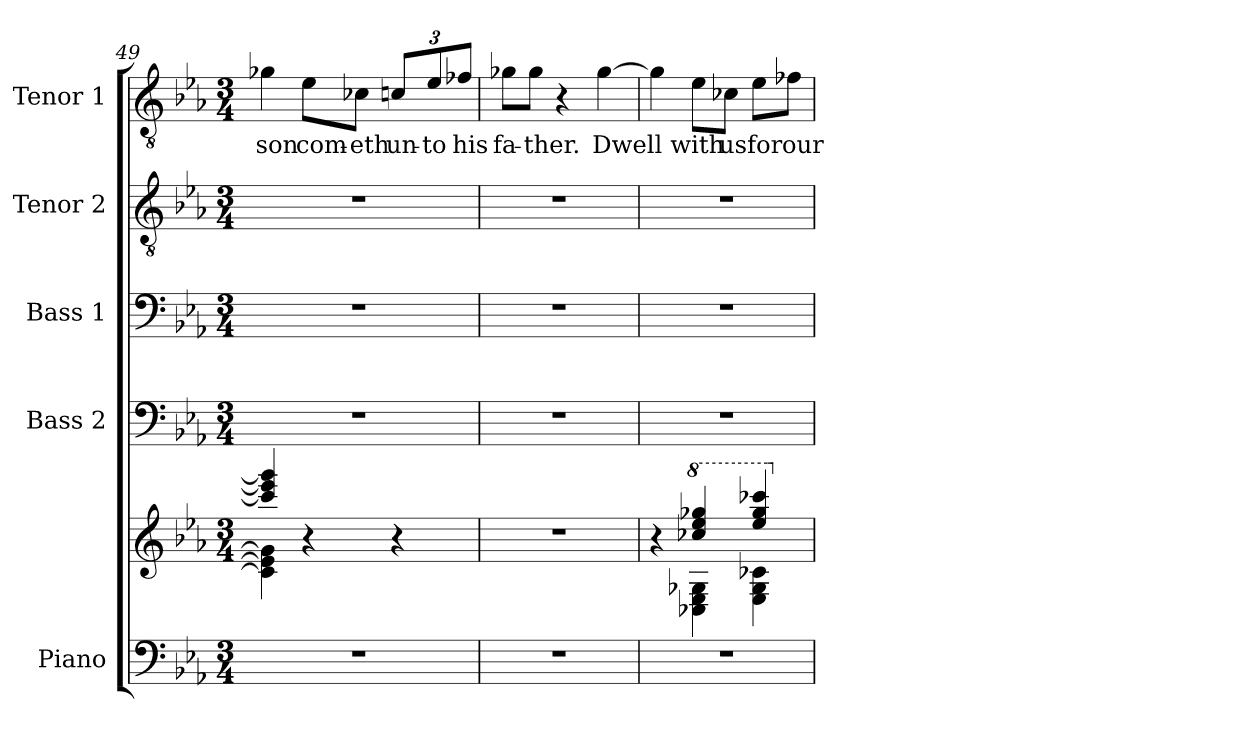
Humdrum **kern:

**kern	**kern	**kern	**kern	**kern	**kern	**text
*part5	*part5	*part4	*part3	*part2	*part1	*part1
*staff6	*staff5	*staff4	*staff3	*staff2	*staff1	*staff1
*I"Piano	*	*I"Bass 2	*I"Bass 1	*I"Tenor 2	*I"Tenor 1	*
*I'Pno.	*	*I'B2.	*I'B1.	*I'T2.	*I'T1.	*
*clefF4	*clefG2	*clefF4	*clefF4	*clefGv2	*clefGv2	*
*	*	*	*	*ITrd7c12	*ITrd7c12	*
*k[b-e-a-]	*k[b-e-a-]	*k[b-e-a-]	*k[b-e-a-]	*k[b-e-a-]	*k[b-e-a-]	*
*E-:	*E-:	*E-:	*E-:	*E-:	*E-:	*
*M3/4	*M3/4	*M3/4	*M3/4	*M3/4	*M3/4	*
=49	=49	=49	=49	=49	=49	=49
*	*^	*	*	*	*	*
!	!	!	!	!	!	!	!LO:LY:b
2.r	4ccc-/] 4eee-/] 4ggg-/]	4c-\] 4e-\] 4g-\]	2.r	2.r	2.r	4G-X\	son
!	!	!	!	!	!	!	!LO:LY:b
.	4r	2ryy	.	.	.	8E-\L	com-
!	!	!	!	!	!	!	!LO:LY:b
.	.	.	.	.	.	8C-X\J	-eth
*	*	*	*	*	*	*Xbrackettup	*
!	!	!	!	!	!	!	!LO:LY:b
.	4r	.	.	.	.	12Cn/L	un-
!	!	!	!	!	!	!	!LO:LY:b
.	.	.	.	.	.	12E-/	-to
!	!	!	!	!	!	!	!LO:LY:b
.	.	.	.	.	.	12F-X/J	his
*	*v	*v	*	*	*	*	*
!!LO:PB:g=z
=50	=50	=50	=50	=50	=50	=50
!	!	!	!	!	!	!LO:LY:b
2.r	2.r	2.r	2.r	2.r	8G-X\L	fa-
!	!	!	!	!	!	!LO:LY:b
.	.	.	.	.	8G-\J	-ther.
.	.	.	.	.	4r	.
!	!	!	!	!	!	!LO:LY:b
.	.	.	.	.	[4G-\	Dwell
=51	=51	=51	=51	=51	=51	=51
*	*^	*	*	*	*	*
2.r	4r	4ryy	2.r	2.r	2.r	4G-\]	.
*	*8va	*	*	*	*	*	*
!	!	!	!	!	!	!	!LO:LY:b
.	4ccc-X/ 4eee-/ 4ggg-X/	4c-X\ 4e-\ 4g-X\	.	.	.	8E-\L	with
!	!	!	!	!	!	!	!LO:LY:b
.	.	.	.	.	.	8C-X\J	us
!	!	!	!	!	!	!	!LO:LY:b
.	4eee-/ 4ggg-/ 4cccc-X/	4e-\ 4g-\ 4cc-X\	.	.	.	8E-\L	for
!	!	!	!	!	!	!	!LO:LY:b
.	.	.	.	.	.	8F-X\J	our
*	*v	*v	*	*	*	*	*
*	*X8va	*	*	*	*	*
=	=	=	=	=	=	=
*-	*-	*-	*-	*-	*-	*-
